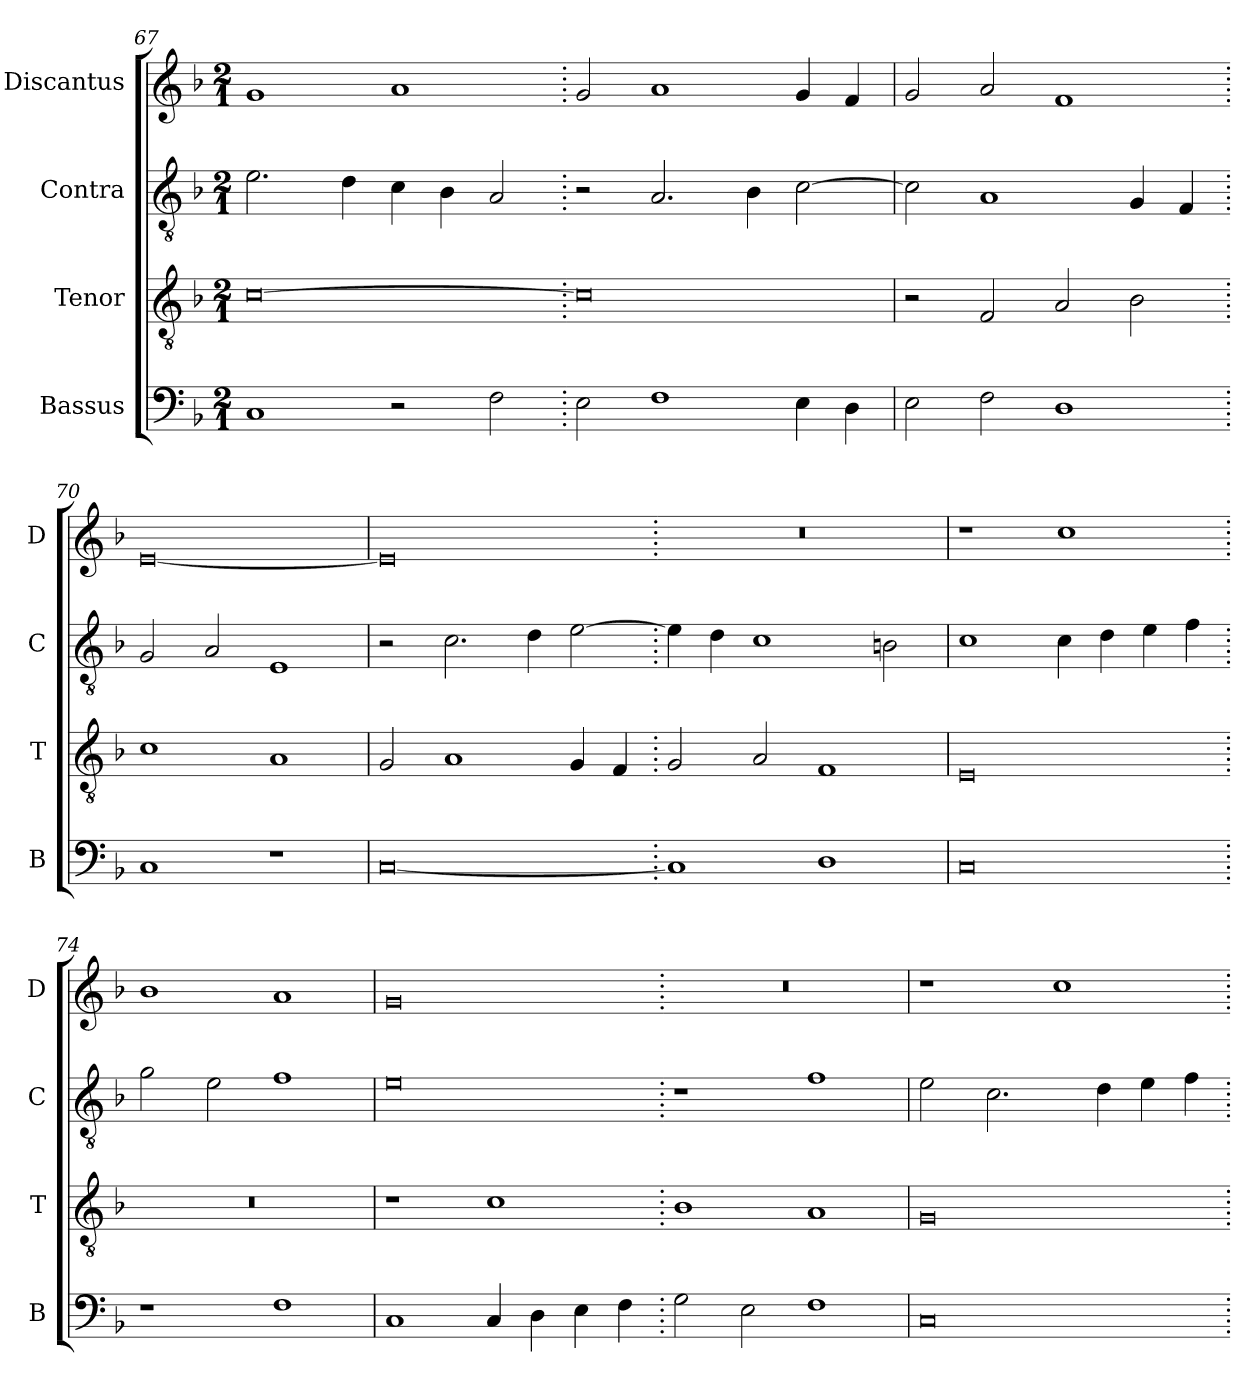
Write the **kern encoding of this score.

**kern	**kern	**kern	**kern
*part4	*part3	*part2	*part1
*staff4	*staff3	*staff2	*staff1
*I"Bassus	*I"Tenor	*I"Contra	*I"Discantus
*I'B	*I'T	*I'C	*I'D
*clefF4	*clefGv2	*clefGv2	*clefG2
*k[b-]	*k[b-]	*k[b-]	*k[b-]
*M2/1	*M2/1	*M2/1	*M2/1
=67	=67	=67	=67
1C	[0c	2.e\	1g
.	.	4d\	.
2r	.	4c\	1a
.	.	4B-\	.
2F\	.	2A/	.
=68.	=68.	=68.	=68.
2E\	0c]	2r	2g/
1F	.	2.A/	1a
.	.	4B-\	.
4E\	.	[2c\	4g/
4D\	.	.	4f/
=69	=69	=69	=69
2E\	2r	2c\]	2g/
2F\	2F/	1A	2a/
1D	2A/	.	1f
.	2B-\	4G/	.
.	.	4F/	.
=70.	=70.	=70.	=70.
1C	1c	2G/	[0e
.	.	2A/	.
1r	1A	1E	.
=71	=71	=71	=71
[0C	2G/	2r	0e]
.	1A	2.c\	.
.	.	4d\	.
.	4G/	[2e\	.
.	4F/	.	.
=72.	=72.	=72.	=72.
1C]	2G/	4e\]	0r
.	.	4d\	.
.	2A/	1c	.
1D	1F	.	.
.	.	2Bn\	.
=73	=73	=73	=73
0C	0E	1c	1r
.	.	4c\	1cc
.	.	4d\	.
.	.	4e\	.
.	.	4f\	.
=74.	=74.	=74.	=74.
1r	0r	2g\	1b-
.	.	2e\	.
1F	.	1f	1a
=75	=75	=75	=75
1C	1r	0e	0g
4C/	1c	.	.
4D\	.	.	.
4E\	.	.	.
4F\	.	.	.
=76.	=76.	=76.	=76.
2G\	1B-	1r	0r
2E\	.	.	.
1F	1A	1f	.
=77	=77	=77	=77
0C	0G	2e\	1r
.	.	2.c\	.
.	.	.	1cc
.	.	4d\	.
.	.	4e\	.
.	.	4f\	.
=.	=.	=.	=.
*-	*-	*-	*-
